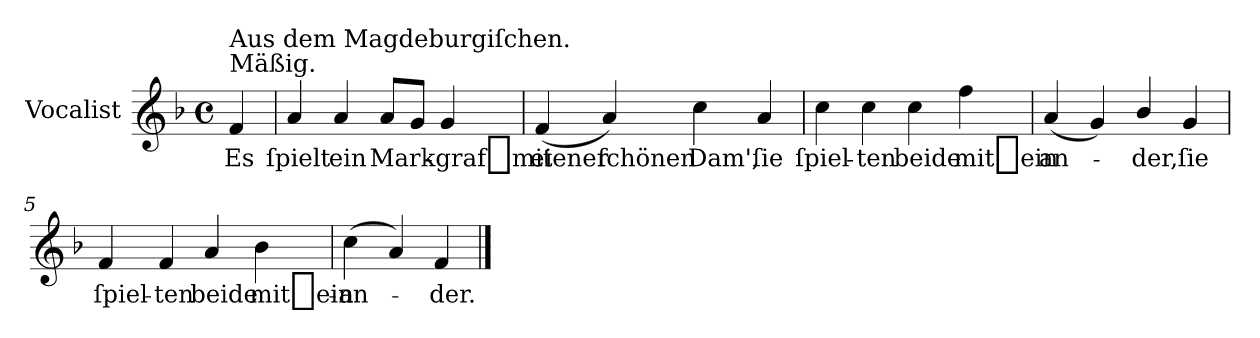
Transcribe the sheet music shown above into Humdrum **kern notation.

**kern	**text
*part1	*part1
*staff1	*staff1
*I"Vocalist	*
*k[b-]	*
*F:	*
*M4/4	*
*met(c)	*
=	=
!LO:TX:a:t=Mäßig.	!
!LO:TX:a:t=Aus dem Magdeburgiſchen.	!
4f	Es
=1	=1
4a	ſpielt
4a	ein
8aL	Mark-
8gJ	.
4g	-graf_mit
=2	=2
(>4f	eiener
4a)	ſchönen
4cc	Dam',
4a	ſie
=3	=3
4cc	ſpiel-
4cc	-ten
4cc	beide
4ff	mit_ein
=4	=4
(4a	an-
4g)	.
4b-/	-der,
4g	ſie
=5	=5
4f	ſpiel-
4f	-ten
4a	beide
4b-	mit_ein-
=6	=6
(4cc	-an-
4a)	.
4f	-der.
==	==
*-	*-
